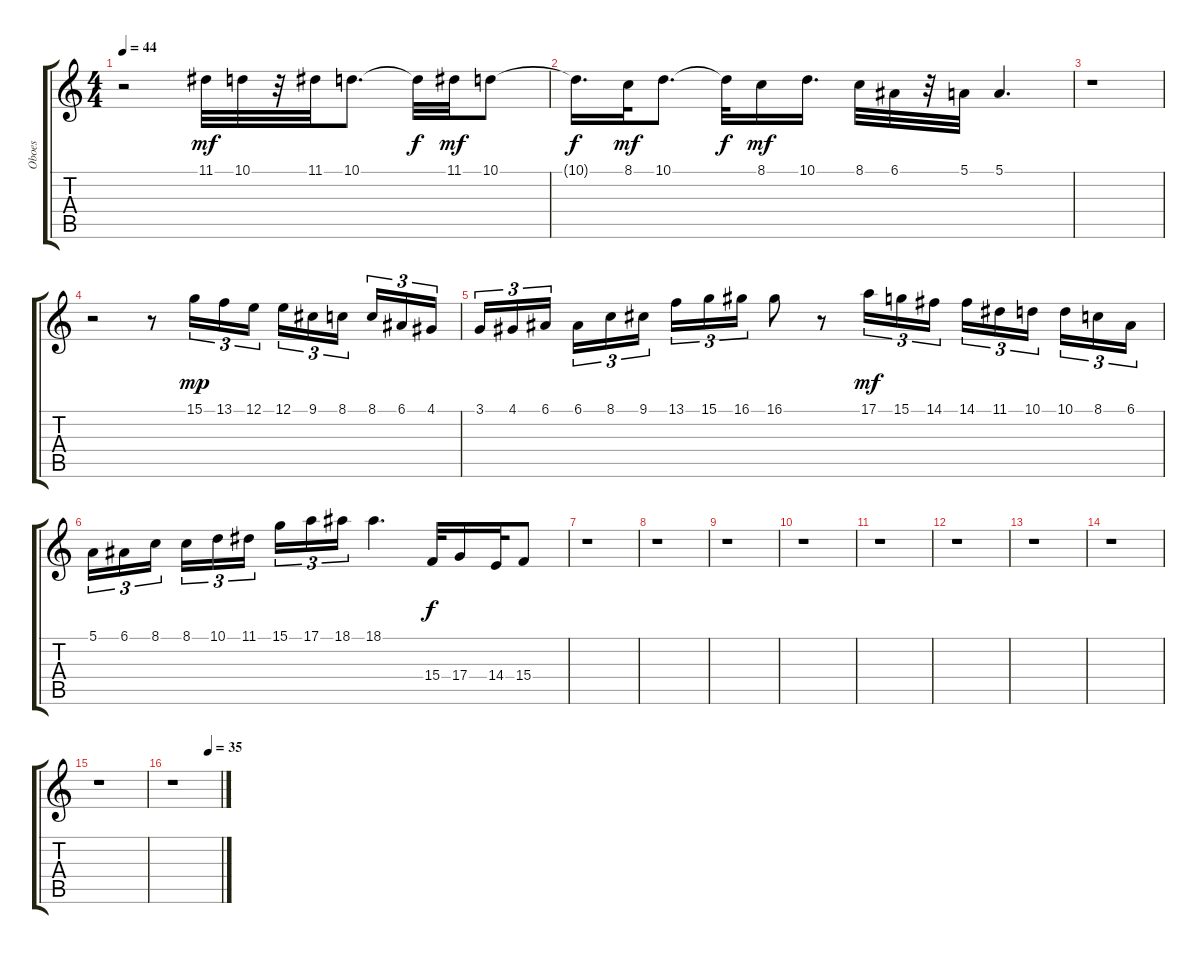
\track ("Oboes" "Oboes") {instrument oboe}
\staff {score tabs}
\tuning (E4 B3 G3 D3 A2 E2) {hide}
\ts (4 4)
\tempo 44
\clef g2
\ks c
r.2{dy mp} 11.1.32{dy mf} 10.1.32 r.32 11.1.32 10.1.8{d} 10.1{t}.32{dy f} 11.1.32{dy mf} 10.1.8 |
10.1{t}.16{d dy f} 8.1.32{dy mf} 10.1.8{d} 10.1{t}.32{dy f} 8.1.16{dy mf} 10.1.16{d} 8.1.32 6.1.32 r.32 5.1.32 5.1.4{d} |
r.1 |
r.2 r.8 15.1.16{tu (3 2) dy mp} 13.1.16{tu (3 2)} 12.1.16{tu (3 2)} 12.1.16{tu (3 2)} 9.1.16{tu (3 2)} 8.1.16{tu (3 2)} 8.1.16{tu (3 2)} 6.1.16{tu (3 2)} 4.1.16{tu (3 2)} |
3.1.16{tu (3 2)} 4.1.16{tu (3 2)} 6.1.16{tu (3 2)} 6.1.16{tu (3 2)} 8.1.16{tu (3 2)} 9.1.16{tu (3 2)} 13.1.16{tu (3 2)} 15.1.16{tu (3 2)} 16.1.16{tu (3 2)} 16.1.8 r.8 17.1.16{tu (3 2) dy mf} 15.1.16{tu (3 2)} 14.1.16{tu (3 2)} 14.1.16{tu (3 2)} 11.1.16{tu (3 2)} 10.1.16{tu (3 2)} 10.1.16{tu (3 2)} 8.1.16{tu (3 2)} 6.1.16{tu (3 2)} |
5.1.16{tu (3 2)} 6.1.16{tu (3 2)} 8.1.16{tu (3 2)} 8.1.16{tu (3 2)} 10.1.16{tu (3 2)} 11.1.16{tu (3 2)} 15.1.16{tu (3 2)} 17.1.16{tu (3 2)} 18.1.16{tu (3 2)} 18.1.4{d} 15.4.32{dy f} 17.4.16 14.4.32 15.4.8 |
r.1 |
r.1 |
r.1 |
r.1 |
r.1 |
r.1 |
r.1 |
r.1 |
r.1 |
\tempo (35 0.75)
r.1
